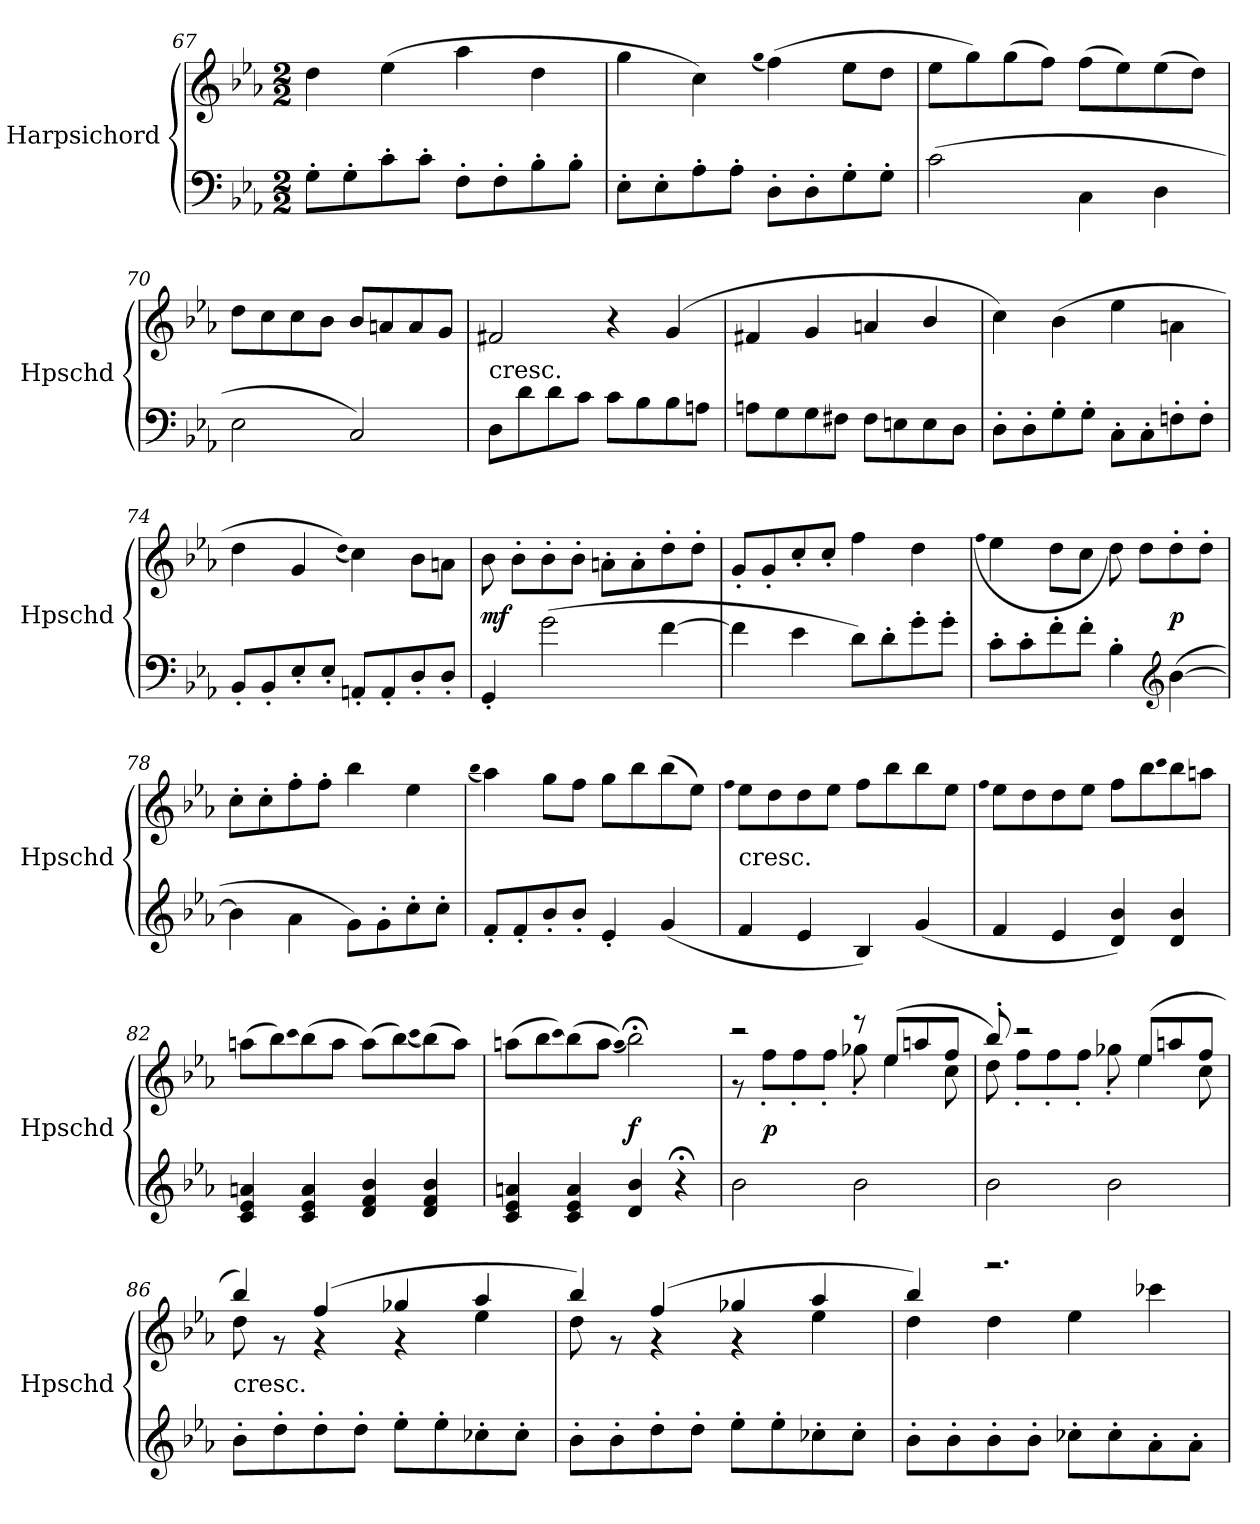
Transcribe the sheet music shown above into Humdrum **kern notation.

**kern	**kern	**dynam
*part1	*part1	*part1
*staff2	*staff1	*staff1/2
*I"Harpsichord	*	*
*I'Hpschd	*	*
*clefF4	*clefG2	*
*k[b-e-a-]	*k[b-e-a-]	*
*E-:	*E-:	*
*M2/2	*M2/2	*
=67	=67	=67
8G'\L	4dd\	.
8G'\	.	.
8c'\	(4ee-\	.
8c'\J	.	.
8F'\L	4aa-\	.
8F'\	.	.
8B-'\	4dd\	.
8B-'\J	.	.
=68	=68	=68
8E-'\L	4gg\	.
8E-'\	.	.
8A-'\	4cc\)	.
8A-'\J	.	.
.	(qgg	.
8D'\L	(4ff\)	.
8D'\	.	.
8G'\	8ee-\L	.
8G'\J	8dd\J	.
=69	=69	=69
(2c\	8ee-\L	.
.	8gg\)	.
.	(8gg\	.
.	8ff\J)	.
4C\	(8ff\L	.
.	8ee-\)	.
4D\	(8ee-\	.
.	8dd\J)	.
=70	=70	=70
2E-\	8dd\L	.
.	8cc\	.
.	8cc\	.
.	8b-\J	.
2C/)	8b-/L	.
.	8an/	.
.	8a/	.
.	8g/J	.
=71	=71	=71
!	!LO:TX:c:t=cresc.	!
8D\L	2f#X/	.
8d\	.	.
8d\	.	.
8c\J	.	.
8c\L	4r	.
8B-\	.	.
8B-\	(4g/	.
8An\J	.	.
=72	=72	=72
8An\L	4f#X/	.
8G\	.	.
8G\	4g/	.
8F#X\J	.	.
8F#\L	4an/	.
8En\	.	.
8E\	4b-/	.
8D\J	.	.
=73	=73	=73
8D'\L	4cc\)	.
8D'\	.	.
8G'\	(4b-\	.
8G'\J	.	.
8C'\L	4ee-\	.
8C'\	.	.
8Fn'\	4an\	.
8F'\J	.	.
=74	=74	=74
8BB-'/L	4dd\	.
8BB-'/	.	.
8E-'/	4g/	.
8E-'/J	.	.
.	(qdd)	.
8AAn'/L	4cc\)	.
8AA'/	.	.
8D'/	8b-\L	.
8D'/J	8an\J	.
=75	=75	=75
4GG'/	8b-\	mf
.	8b-'\L	.
(2g\	8b-'\	.
.	8b-'\J	.
.	8an'\L	.
.	8a'\	.
[4f\	8dd'\	.
.	8dd'\J	.
=76	=76	=76
4f\]	8g'/L	.
.	8g'/	.
4e-\	8cc'/	.
.	8cc'/J	.
8d\L)	4ff\	.
8d'\	.	.
8g'\	4dd\	.
8g'\J	.	.
=77	=77	=77
.	(qff	.
8c'\L	4ee-\	.
8c'\	.	.
8f'\	8dd\L	.
8f'\J	8cc\J	.
4B-'\	8dd\)	.
.	8dd\L	.
*clefG2	*	*
([4b-\	8dd'\	p
.	8dd'\J	.
=78	=78	=78
4b-\]	8cc'\L	.
.	8cc'\	.
4a-\	8ff'\	.
.	8ff'\J	.
8g\L)	4bb-\	.
8g'\	.	.
8cc'\	4ee-\	.
8cc'\J	.	.
=79	=79	=79
.	(qbb-	.
8f'/L	4aa-\)	.
8f'/	.	.
8b-'/	8gg\L	.
8b-'/J	8ff\J	.
4e-'/	8gg\L	.
.	8bb-\	.
(4g/	(8bb-\	.
.	8ee-\J)	.
=80	=80	=80
.	qff	.
!	!LO:TX:c:t=cresc.	!
4f/	8ee-\L	.
.	8dd\	.
4e-/	8dd\	.
.	8ee-\J	.
4B-/)	8ff\L	.
.	8bb-\	.
(4g/	8bb-\	.
.	8ee-\J	.
=81	=81	=81
.	qff	.
4f/	8ee-\L	.
.	8dd\	.
4e-/	8dd\	.
.	8ee-\J	.
4d/ 4b-/)	8ff\L	.
.	8bb-\	.
.	qccc	.
4d/ 4b-/	8bb-\	.
.	8aan\J	.
=82	=82	=82
4c/ 4e-/ 4an/	(8aan\L	.
.	[8bb-\)	.
.	qccc	.
4c/ 4e-/ 4a/	(8bb-\]	.
.	8aa\J	.
4d/ 4f/ 4b-/	(8aa\L)	.
.	8bb-\)	.
.	(qccc	.
4d/ 4f/ 4b-/	(8bb-\)	.
.	8aa\J)	.
=83	=83	=83
4c/ 4e-/ 4an/	(8aan\L	.
.	[8bb-\	.
.	qccc)	.
4c/ 4e-/ 4a/	(8bb-\]	.
.	8aa\J	.
.	(qaa)	.
4d/ 4b-/	2bb-;<\)	f
4r;<	.	.
=84	=84	=84
*	*^	*
2b-\	2r	8r	.
.	.	8ff'\L	p
.	.	8ff'\	.
.	.	8ff'\J	.
2b-\	8r	8gg-X'\	.
.	(8ee-/L	4ee-\	.
.	8aan/	.	.
.	8ff/J	8cc\	.
=85	=85	=85	=85
2b-\	8bb-'/	8dd\)	.
.	2r	8ff'\L	.
.	.	8ff'\	.
.	.	8ff'\J	.
2b-\	.	8gg-X'\	.
.	(8ee-/L	4ee-\	.
.	8aan/	.	.
.	8ff/J	8cc\	.
=86	=86	=86	=86
!	!LO:TX:c:t=cresc.	!	!
8b-'\L	4bb-/)	8dd\	.
8dd'\	.	8r	.
8dd'\	(4ff/	4r	.
8dd'\J	.	.	.
8ee-'\L	4gg-X/	4r	.
8ee-'\	.	.	.
8cc-X'\	4aa-/	4ee-\	.
8cc-'\J	.	.	.
=87	=87	=87	=87
8b-'\L	4bb-/)	8dd\	.
8b-'\	.	8r	.
8dd'\	(4ff/	4r	.
8dd'\J	.	.	.
8ee-'\L	4gg-X/	4r	.
8ee-'\	.	.	.
8cc-X'\	4aa-/	4ee-\	.
8cc-'\J	.	.	.
=88	=88	=88	=88
8b-'\L	4bb-/)	4dd\	.
8b-'\	.	.	.
8b-'\	2.r	4dd\	.
8b-'\J	.	.	.
8cc-X'\L	.	4ee-\	.
8cc-'\	.	.	.
8a-'\	.	4ccc-X\	.
8a-'\J	.	.	.
*	*v	*v	*
=	=	=
*-	*-	*-
